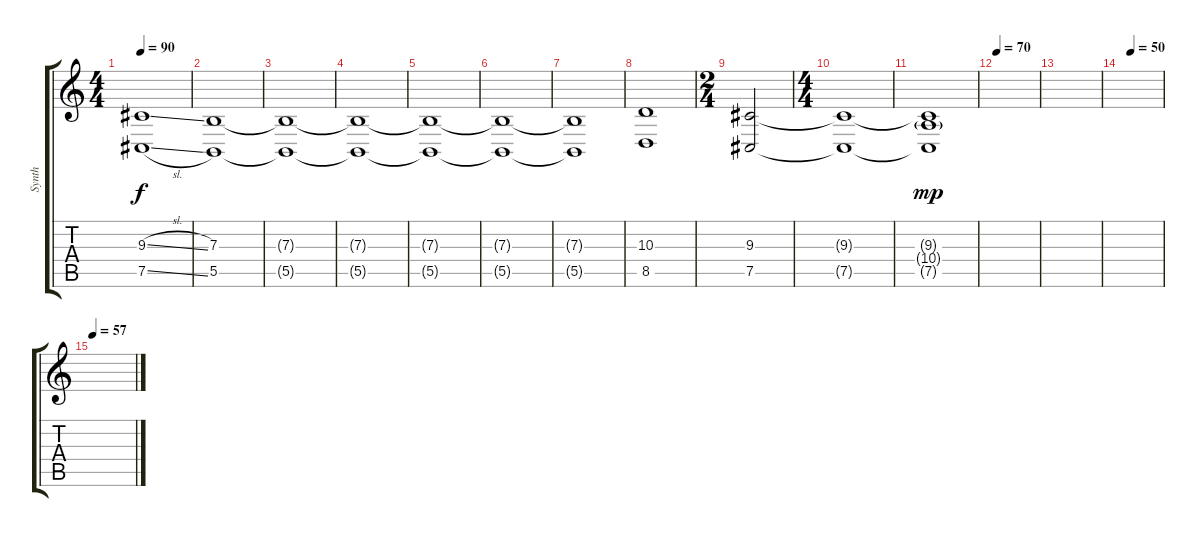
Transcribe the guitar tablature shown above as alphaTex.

\track ("Synth" "Synth") {instrument pad2warm}
\staff {score tabs}
\tuning (Db4 Ab3 E3 B2 Gb2 Db2) {hide}
\ts (4 4)
\tempo 90
\clef g2
\ks c
(9.3{sl} 7.5{sl}).1{dy f} |
(7.3 5.5).1 |
(7.3{t} 5.5{t}).1 |
(7.3{t} 5.5{t}).1 |
(7.3{t} 5.5{t}).1 |
(7.3{t} 5.5{t}).1 |
(7.3{t} 5.5{t}).1 |
(10.3 8.5).1 |
\ts (2 4)
(9.3 7.5).2 |
\ts (4 4)
(9.3{t} 7.5{t}).1 |
(9.3{t} 10.4{g} 7.5{t}).1{dy mp} |
\tempo 70
|
|
\tempo (50 0.25)
|
\tempo 57
